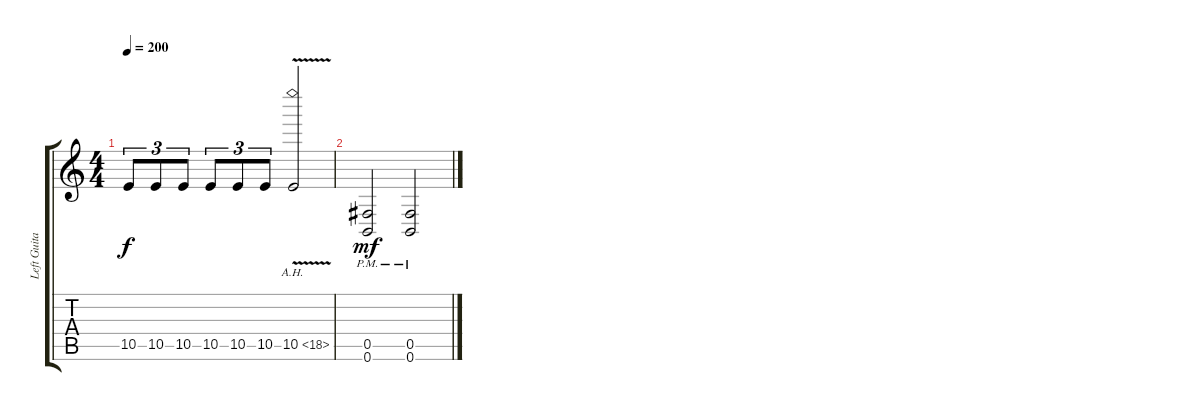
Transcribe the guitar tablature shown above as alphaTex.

\track ("Left Guitar" "Left Guita") {instrument distortionguitar}
\staff {score tabs}
\tuning (Db4 Ab3 E3 B2 Gb2 B1) {hide}
\ts (4 4)
\tempo 200
\clef g2
\ks c
10.5.8{tu (3 2) dy f} 10.5.8{tu (3 2)} 10.5.8{tu (3 2)} 10.5.8{tu (3 2)} 10.5.8{tu (3 2)} 10.5.8{tu (3 2)} 10.5{ah 8 v}.2 |
(0.5{pm} 0.6{pm}).2{dy mf} (0.5{pm} 0.6{pm}).2
